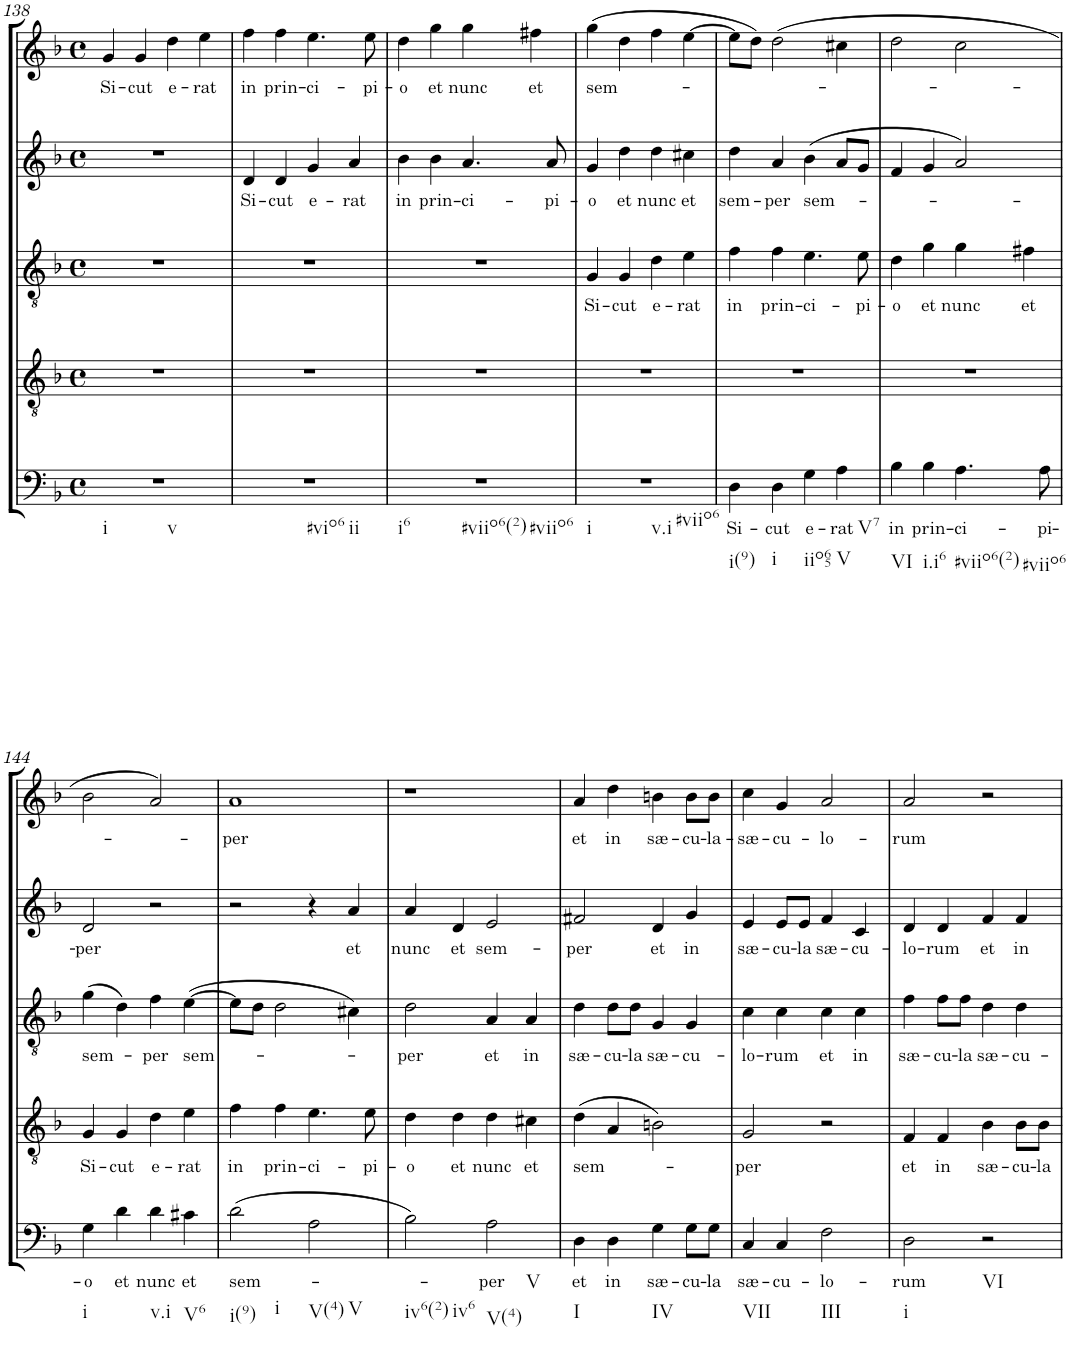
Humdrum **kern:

**kern	**text	**kern	**text	**kern	**text	**kern	**text	**kern	**text
*part5	*part5	*part4	*part4	*part3	*part3	*part2	*part2	*part1	*part1
*staff5	*staff5	*staff4	*staff4	*staff3	*staff3	*staff2	*staff2	*staff1	*staff1
*I"Basso	*	*I"Tenore	*	*I"Alto	*	*I"Alto	*	*I"Canto	*
!!LO:PB:g=z
*clefF4	*	*clefGv2	*	*clefGv2	*	*clefG2	*	*clefG2	*
*Trd7c12	*	*	*	*	*	*	*	*	*
*k[b-]	*	*k[b-]	*	*k[b-]	*	*k[b-]	*	*k[b-]	*
*F:	*	*F:	*	*F:	*	*F:	*	*F:	*
*M4/4	*	*M4/4	*	*M4/4	*	*M4/4	*	*M4/4	*
*met(c)	*	*met(c)	*	*met(c)	*	*met(c)	*	*met(c)	*
=138	=138	=138	=138	=138	=138	=138	=138	=138	=138
!LO:TX:b:t=i	!	!	!	!	!	!	!	!	!
!LO:TX:b:t=v	!	!	!	!	!	!	!	!	!
!	!	!	!	!	!	!	!	!	!LO:LY:b
1r	.	1r	.	1r	.	1r	.	4g/	Si-
!	!	!	!	!	!	!	!	!	!LO:LY:b
.	.	.	.	.	.	.	.	4g/	-cut
!	!	!	!	!	!	!	!	!	!LO:LY:b
.	.	.	.	.	.	.	.	4dd\	e-
!	!	!	!	!	!	!	!	!	!LO:LY:b
.	.	.	.	.	.	.	.	4ee\	-rat
=139	=139	=139	=139	=139	=139	=139	=139	=139	=139
!LO:TX:b:t=#vio6	!	!	!	!	!	!	!	!	!
!LO:TX:b:t=ii	!	!	!	!	!	!	!	!	!
!	!	!	!	!	!	!	!LO:LY:b	!	!LO:LY:b
1r	.	1r	.	1r	.	4d/	Si-	4ff\	in
!	!	!	!	!	!	!	!LO:LY:b	!	!LO:LY:b
.	.	.	.	.	.	4d/	-cut	4ff\	prin-
!	!	!	!	!	!	!	!LO:LY:b	!	!LO:LY:b
.	.	.	.	.	.	4g/	e-	4.ee\	-ci-
!	!	!	!	!	!	!	!LO:LY:b	!	!
.	.	.	.	.	.	4a/	-rat	.	.
!	!	!	!	!	!	!	!	!	!LO:LY:b
.	.	.	.	.	.	.	.	8ee\	-pi-
=140	=140	=140	=140	=140	=140	=140	=140	=140	=140
!LO:TX:b:t=i6	!	!	!	!	!	!	!	!	!
!LO:TX:b:t=#viio6(2)	!	!	!	!	!	!	!	!	!
!LO:TX:b:t=#viio6	!	!	!	!	!	!	!	!	!
!	!	!	!	!	!	!	!LO:LY:b	!	!LO:LY:b
1r	.	1r	.	1r	.	4b-\	in	4dd\	-o
!	!	!	!	!	!	!	!LO:LY:b	!	!LO:LY:b
.	.	.	.	.	.	4b-\	prin-	4gg\	et
!	!	!	!	!	!	!	!LO:LY:b	!	!LO:LY:b
.	.	.	.	.	.	4.a/	-ci-	4gg\	nunc
!	!	!	!	!	!	!	!	!	!LO:LY:b
.	.	.	.	.	.	.	.	4ff#X\	et
!	!	!	!	!	!	!	!LO:LY:b	!	!
.	.	.	.	.	.	8a/	-pi-	.	.
=141	=141	=141	=141	=141	=141	=141	=141	=141	=141
!LO:TX:b:t=i	!	!	!	!	!	!	!	!	!
!LO:TX:b:t=v.i	!	!	!	!	!	!	!	!	!
!LO:TX:b:t=#viio6	!	!	!	!	!	!	!	!	!
!	!	!	!	!	!LO:LY:b	!	!LO:LY:b	!	!LO:LY:b
1r	.	1r	.	4G/	Si-	4g/	-o	(>4gg\	sem-
!	!	!	!	!	!LO:LY:b	!	!LO:LY:b	!	!
.	.	.	.	4G/	-cut	4dd\	et	4dd\	.
!	!	!	!	!	!LO:LY:b	!	!LO:LY:b	!	!
.	.	.	.	4d\	e-	4dd\	nunc	4ff\	.
!	!	!	!	!	!LO:LY:b	!	!LO:LY:b	!	!
.	.	.	.	4e\	-rat	4cc#X\	et	[4ee\	.
=142	=142	=142	=142	=142	=142	=142	=142	=142	=142
!LO:TX:b:t=i(9)	!	!	!	!	!	!	!	!	!
!	!LO:LY:b	!	!	!	!LO:LY:b	!	!LO:LY:b	!	!
4D\	Si-	1r	.	4f\	in	4dd\	sem-	8ee\L]	.
.	.	.	.	.	.	.	.	8dd\J)	.
!LO:TX:b:t=i	!	!	!	!	!	!	!	!	!
!	!LO:LY:b	!	!	!	!LO:LY:b	!	!LO:LY:b	!	!
4D\	-cut	.	.	4f\	prin-	4a/	-per	(>2dd\	.
!LO:TX:b:t=iio65	!	!	!	!	!	!	!	!	!
!	!LO:LY:b	!	!	!	!LO:LY:b	!	!LO:LY:b	!	!
4G\	e-	.	.	4.e\	-ci-	(>4b-\	sem-	.	.
!LO:TX:b:t=V	!	!	!	!	!	!	!	!	!
!LO:TX:b:t=V7	!	!	!	!	!	!	!	!	!
!	!LO:LY:b	!	!	!	!	!	!	!	!
4A\	-rat	.	.	.	.	8a/L	.	4cc#X\	.
!	!	!	!	!	!LO:LY:b	!	!	!	!
.	.	.	.	8e\	-pi-	8g/J	.	.	.
=143	=143	=143	=143	=143	=143	=143	=143	=143	=143
!LO:TX:b:t=VI	!	!	!	!	!	!	!	!	!
!	!LO:LY:b	!	!	!	!LO:LY:b	!	!LO:LY:b	!	!LO:LY:b
4B-\	in	1r	.	4d\	-­o	4f/	-­-	2dd\	-­-
!LO:TX:b:t=i.i6	!	!	!	!	!	!	!	!	!
!	!LO:LY:b	!	!	!	!LO:LY:b	!	!	!	!
4B-\	prin-	.	.	4g\	et	4g/	.	.	.
!LO:TX:b:t=#viio6(2)	!	!	!	!	!	!	!	!	!
!LO:TX:b:t=#viio6	!	!	!	!	!	!	!	!	!
!	!LO:LY:b	!	!	!	!LO:LY:b	!	!	!	!
4.A\	-ci-	.	.	4g\	nunc	2a/)	.	2cc\	.
!	!	!	!	!	!LO:LY:b	!	!	!	!
.	.	.	.	4f#X\	et	.	.	.	.
!	!LO:LY:b	!	!	!	!	!	!	!	!
8A\	-pi-	.	.	.	.	.	.	.	.
!!LO:LB:g=z
=144	=144	=144	=144	=144	=144	=144	=144	=144	=144
!LO:TX:b:t=i	!	!	!	!	!	!	!	!	!
!	!LO:LY:b	!	!LO:LY:b	!	!LO:LY:b	!	!LO:LY:b	!	!
4G\	-o	4G/	Si-	(>4g\	sem-	2d/	-per	2b-\	.
!	!LO:LY:b	!	!LO:LY:b	!	!	!	!	!	!
4d\	et	4G/	-cut	4d\)	.	.	.	.	.
!LO:TX:b:t=v.i	!	!	!	!	!	!	!	!	!
!	!LO:LY:b	!	!LO:LY:b	!	!LO:LY:b	!	!	!	!
4d\	nunc	4d\	e-	4f\	-per	2r	.	2a/)	.
!LO:TX:b:t=V6	!	!	!	!	!	!	!	!	!
!	!LO:LY:b	!	!LO:LY:b	!	!LO:LY:b	!	!	!	!
4c#X\	et	4e\	-rat	(>[4e\	sem-	.	.	.	.
=145	=145	=145	=145	=145	=145	=145	=145	=145	=145
!LO:TX:b:t=i(9)	!	!	!	!	!	!	!	!	!
!LO:TX:b:t=i	!	!	!	!	!	!	!	!	!
!	!LO:LY:b	!	!LO:LY:b	!	!	!	!	!	!LO:LY:b
(>2d\	sem-	4f\	in	8e\L]	.	2r	.	1a	-per
.	.	.	.	8d\J	.	.	.	.	.
!	!	!	!LO:LY:b	!	!	!	!	!	!
.	.	4f\	prin-	2d\	.	.	.	.	.
!LO:TX:b:t=V(4)	!	!	!	!	!	!	!	!	!
!LO:TX:b:t=V	!	!	!	!	!	!	!	!	!
!	!	!	!LO:LY:b	!	!	!	!	!	!
2A\	.	4.e\	-ci-	.	.	4r	.	.	.
!	!	!	!	!	!	!	!LO:LY:b	!	!
.	.	.	.	4c#X\)	.	4a/	et	.	.
!	!	!	!LO:LY:b	!	!	!	!	!	!
.	.	8e\	-pi-	.	.	.	.	.	.
=146	=146	=146	=146	=146	=146	=146	=146	=146	=146
!LO:TX:b:t=iv6(2)	!	!	!	!	!	!	!	!	!
!LO:TX:b:t=iv6	!	!	!	!	!	!	!	!	!
!	!	!	!LO:LY:b	!	!LO:LY:b	!	!LO:LY:b	!	!
2B-\)	.	4d\	-o	2d\	-per	4a/	nunc	1r	.
!	!	!	!LO:LY:b	!	!	!	!LO:LY:b	!	!
.	.	4d\	et	.	.	4d/	et	.	.
!LO:TX:b:t=V(4)	!	!	!	!	!	!	!	!	!
!LO:TX:b:t=V	!	!	!	!	!	!	!	!	!
!	!LO:LY:b	!	!LO:LY:b	!	!LO:LY:b	!	!LO:LY:b	!	!
2A\	-per	4d\	nunc	4A/	et	2e/	sem-	.	.
!	!	!	!LO:LY:b	!	!LO:LY:b	!	!	!	!
.	.	4c#X\	et	4A/	in	.	.	.	.
=147	=147	=147	=147	=147	=147	=147	=147	=147	=147
!LO:TX:b:t=I	!	!	!	!	!	!	!	!	!
!	!LO:LY:b	!	!LO:LY:b	!	!LO:LY:b	!	!LO:LY:b	!	!LO:LY:b
4D\	et	(>4d\	sem-	4d\	sæ-	2f#X/	-per	4a/	et
!	!LO:LY:b	!	!	!	!LO:LY:b	!	!	!	!LO:LY:b
4D\	in	4A/	.	8d\L	-cu-	.	.	4dd\	in
!	!	!	!	!	!LO:LY:b	!	!	!	!
.	.	.	.	8d\J	-la	.	.	.	.
!LO:TX:b:t=IV	!	!	!	!	!	!	!	!	!
!	!LO:LY:b	!	!	!	!LO:LY:b	!	!LO:LY:b	!	!LO:LY:b
4G\	sæ-	2Bn\)	.	4G/	sæ-	4d/	et	4bn\	sæ-
!	!LO:LY:b	!	!	!	!LO:LY:b	!	!LO:LY:b	!	!LO:LY:b
8G\L	-cu-	.	.	4G/	-cu-	4g/	in	8b\L	-cu-
!	!LO:LY:b	!	!	!	!	!	!	!	!LO:LY:b
8G\J	-la	.	.	.	.	.	.	8b\J	-la-
=148	=148	=148	=148	=148	=148	=148	=148	=148	=148
!LO:TX:b:t=VII	!	!	!	!	!	!	!	!	!
!	!LO:LY:b	!	!LO:LY:b	!	!LO:LY:b	!	!LO:LY:b	!	!LO:LY:b
4C/	sæ-	2G/	-­per	4c\	-­lo-	4e/	sæ-	4cc\	-sæ-
!	!LO:LY:b	!	!	!	!LO:LY:b	!	!LO:LY:b	!	!LO:LY:b
4C/	-cu-	.	.	4c\	-rum	8e/L	-cu-	4g/	-cu-
!	!	!	!	!	!	!	!LO:LY:b	!	!
.	.	.	.	.	.	8e/J	-la	.	.
!LO:TX:b:t=III	!	!	!	!	!	!	!	!	!
!	!LO:LY:b	!	!	!	!LO:LY:b	!	!LO:LY:b	!	!LO:LY:b
2F\	-lo-	2r	.	4c\	et	4f/	sæ-	2a/	-lo-
!	!	!	!	!	!LO:LY:b	!	!LO:LY:b	!	!
.	.	.	.	4c\	in	4c/	-cu-	.	.
=149	=149	=149	=149	=149	=149	=149	=149	=149	=149
!LO:TX:b:t=i	!	!	!	!	!	!	!	!	!
!	!LO:LY:b	!	!LO:LY:b	!	!LO:LY:b	!	!LO:LY:b	!	!LO:LY:b
2D\	-rum	4F/	et	4f\	sæ-	4d/	-lo-	2a/	-rum
!	!	!	!LO:LY:b	!	!LO:LY:b	!	!LO:LY:b	!	!
.	.	4F/	in	8f\L	-cu-	4d/	-rum	.	.
!	!	!	!	!	!LO:LY:b	!	!	!	!
.	.	.	.	8f\J	-la	.	.	.	.
!LO:TX:b:t=VI	!	!	!	!	!	!	!	!	!
!	!	!	!LO:LY:b	!	!LO:LY:b	!	!LO:LY:b	!	!
2r	.	4B-\	sæ-	4d\	sæ-	4f/	et	2r	.
!	!	!	!LO:LY:b	!	!LO:LY:b	!	!LO:LY:b	!	!
.	.	8B-\L	-cu-	4d\	-cu-	4f/	in	.	.
!	!	!	!LO:LY:b	!	!	!	!	!	!
.	.	8B-\J	-la	.	.	.	.	.	.
=	=	=	=	=	=	=	=	=	=
*-	*-	*-	*-	*-	*-	*-	*-	*-	*-
